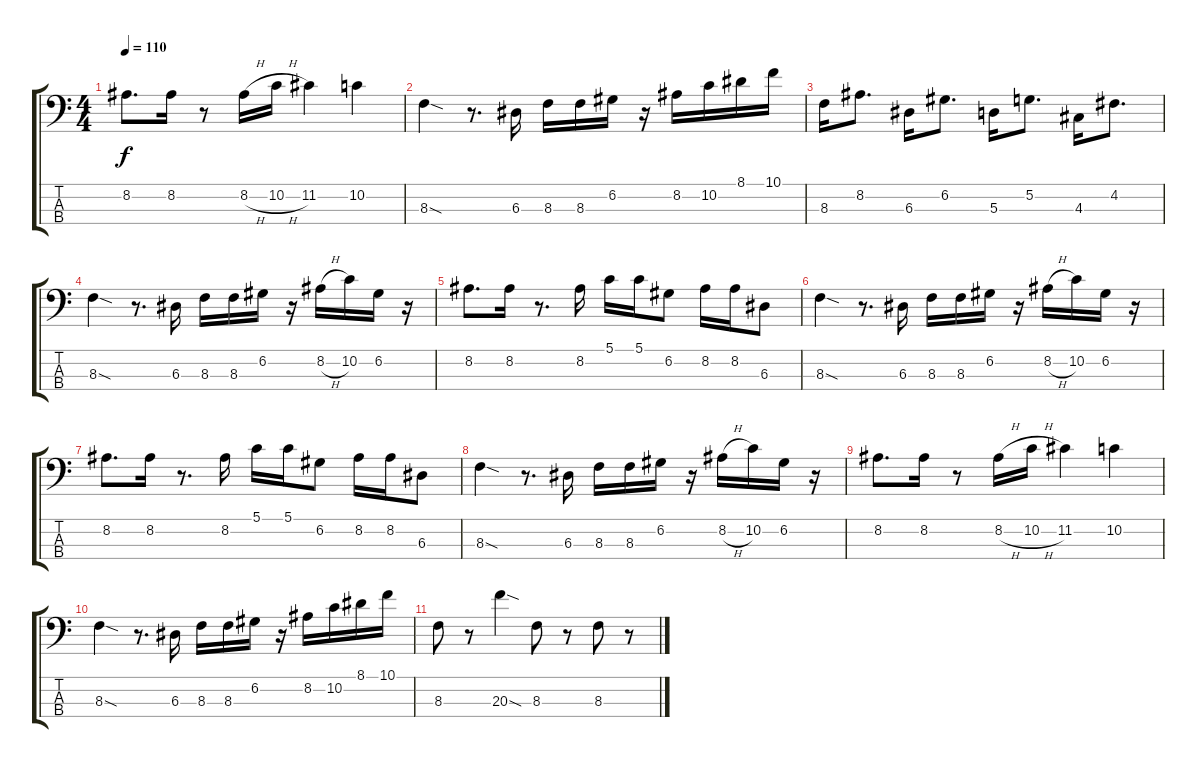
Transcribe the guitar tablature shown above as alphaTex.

\track "" {instrument electricbassfinger}
\staff {score tabs}
\tuning (G2 D2 A1 E1) {hide}
\ts (4 4)
\tempo 110
\clef f4
\ks c
8.2.8{d dy f} 8.2.16 r.8 8.2{h}.16 10.2{h}.16 11.2.4 10.2.4 |
8.3{sod}.4 r.8{d} 6.3.16 8.3.16 8.3.16 6.2.16 r.16 8.2.16 10.2.16 8.1.16 10.1.16 |
8.3.16 8.2.8{d} 6.3.16 6.2.8{d} 5.3.16 5.2.8{d} 4.3.16 4.2.8{d} |
8.3{sod}.4 r.8{d} 6.3.16 8.3.16 8.3.16 6.2.16 r.16 8.2{h}.16 10.2.16 6.2.16 r.16 |
8.2.8{d} 8.2.16 r.8{d} 8.2.16 5.1.16 5.1.16 6.2.8 8.2.16 8.2.16 6.3.8 |
8.3{sod}.4 r.8{d} 6.3.16 8.3.16 8.3.16 6.2.16 r.16 8.2{h}.16 10.2.16 6.2.16 r.16 |
8.2.8{d} 8.2.16 r.8{d} 8.2.16 5.1.16 5.1.16 6.2.8 8.2.16 8.2.16 6.3.8 |
8.3{sod}.4 r.8{d} 6.3.16 8.3.16 8.3.16 6.2.16 r.16 8.2{h}.16 10.2.16 6.2.16 r.16 |
8.2.8{d} 8.2.16 r.8 8.2{h}.16 10.2{h}.16 11.2.4 10.2.4 |
8.3{sod}.4 r.8{d} 6.3.16 8.3.16 8.3.16 6.2.16 r.16 8.2.16 10.2.16 8.1.16 10.1.16 |
8.3.8 r.8 20.3{sod}.4 8.3.8 r.8 8.3.8 r.8
